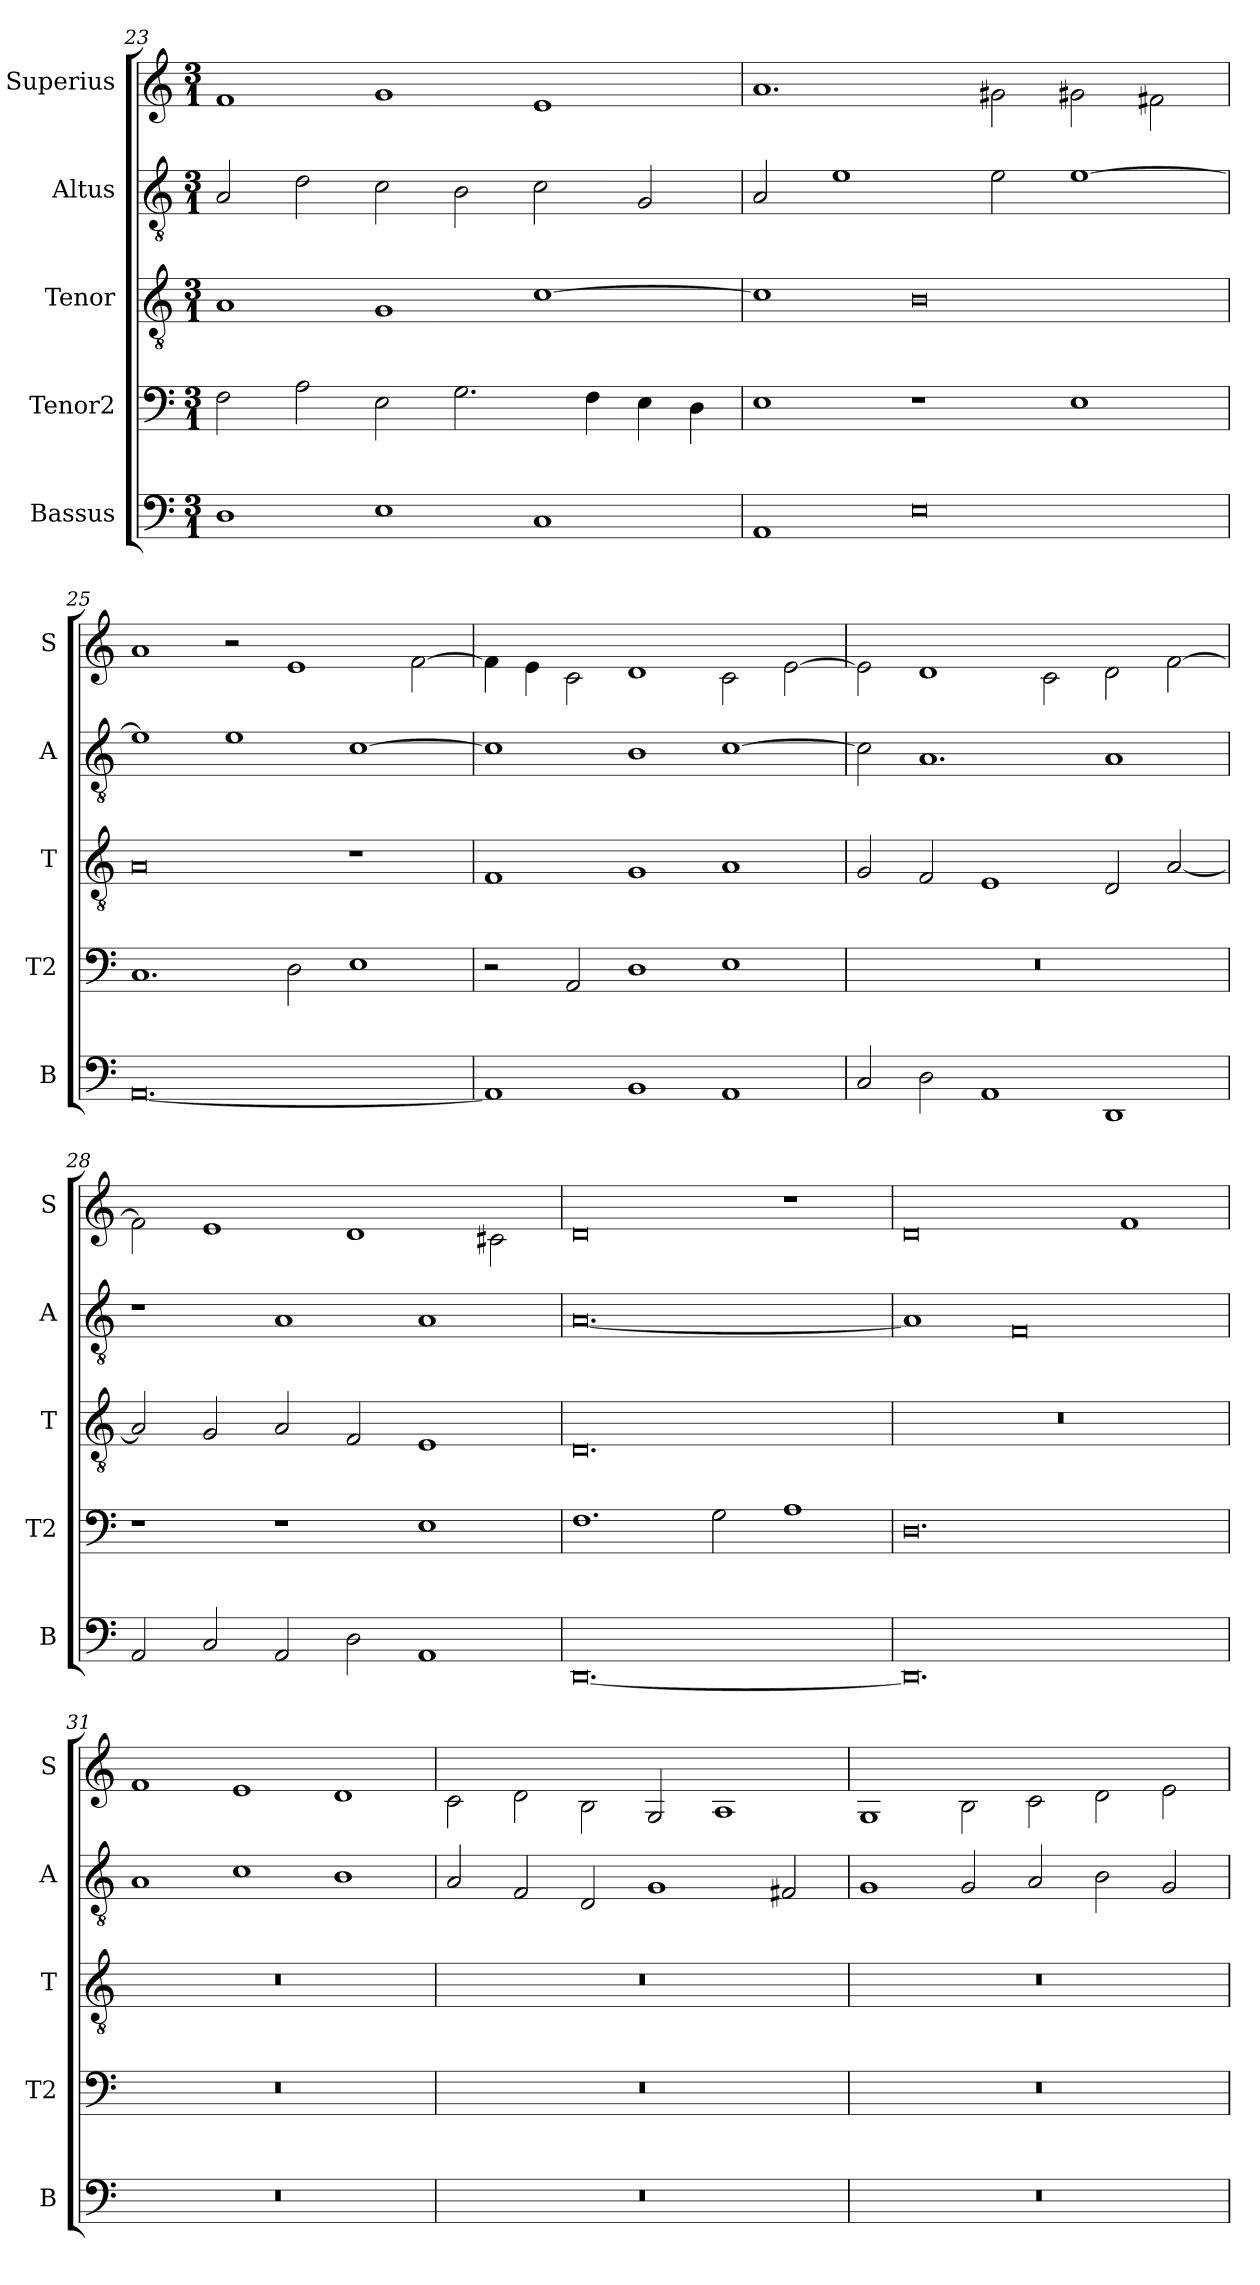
**kern	**kern	**kern	**kern	**kern
*part5	*part4	*part3	*part2	*part1
*staff5	*staff4	*staff3	*staff2	*staff1
*I"Bassus	*I"Tenor2	*I"Tenor	*I"Altus	*I"Superius
*I'B	*I'T2	*I'T	*I'A	*I'S
*clefF4	*clefF4	*clefGv2	*clefGv2	*clefG2
*k[]	*k[]	*k[]	*k[]	*k[]
*M3/1	*M3/1	*M3/1	*M3/1	*M3/1
=23	=23	=23	=23	=23
1D	2F\	1A	2A/	1f
.	2A\	.	2d\	.
1E	2E\	1G	2c\	1g
.	2.G\	.	2B\	.
1C	.	[1c	2c\	1e
.	4F\	.	.	.
.	4E\	.	2G/	.
.	4D\	.	.	.
=24	=24	=24	=24	=24
1AA	1E	1c]	2A/	1.a
.	.	.	1e	.
0E	1r	0B	.	.
.	.	.	2e\	2g#X\
.	1E	.	[1e	2g#X\
.	.	.	.	2f#X\
=25	=25	=25	=25	=25
[0.AA	1.C	0A	1e]	1a
.	.	.	1e	2r
.	2D\	.	.	1e
.	1E	1r	[1c	.
.	.	.	.	[2f\
=26	=26	=26	=26	=26
1AA]	2r	1F	1c]	4f\]
.	.	.	.	4e\
.	2AA/	.	.	2c\
1BB	1D	1G	1B	1d
1AA	1E	1A	[1c	2c\
.	.	.	.	[2e\
=27	=27	=27	=27	=27
2C/	0.r	2G/	2c\]	2e\]
2D\	.	2F/	1.A	1d
1AA	.	1E	.	.
.	.	.	.	2c\
1DD	.	2D/	1A	2d\
.	.	[2A/	.	[2f\
=28	=28	=28	=28	=28
2AA/	1r	2A/]	1r	2f\]
2C/	.	2G/	.	1e
2AA/	1r	2A/	1A	.
2D\	.	2F/	.	1d
1AA	1E	1E	1A	.
.	.	.	.	2c#X\
=29	=29	=29	=29	=29
[0.DD	1.F	0.D	[0.A	0d
.	2G\	.	.	.
.	1A	.	.	1r
=30	=30	=30	=30	=30
0.DD]	0.D	0.r	1A]	0d
.	.	.	0F	.
.	.	.	.	1f
=31	=31	=31	=31	=31
0.r	0.r	0.r	1A	1f
.	.	.	1c	1e
.	.	.	1B	1d
=32	=32	=32	=32	=32
0.r	0.r	0.r	2A/	2c\
.	.	.	2F/	2d\
.	.	.	2D/	2B\
.	.	.	1G	2G/
.	.	.	.	1A
.	.	.	2F#X/	.
=33	=33	=33	=33	=33
0.r	0.r	0.r	1G	1G
.	.	.	2G/	2B\
.	.	.	2A/	2c\
.	.	.	2B\	2d\
.	.	.	2G/	2e\
=	=	=	=	=
*-	*-	*-	*-	*-
